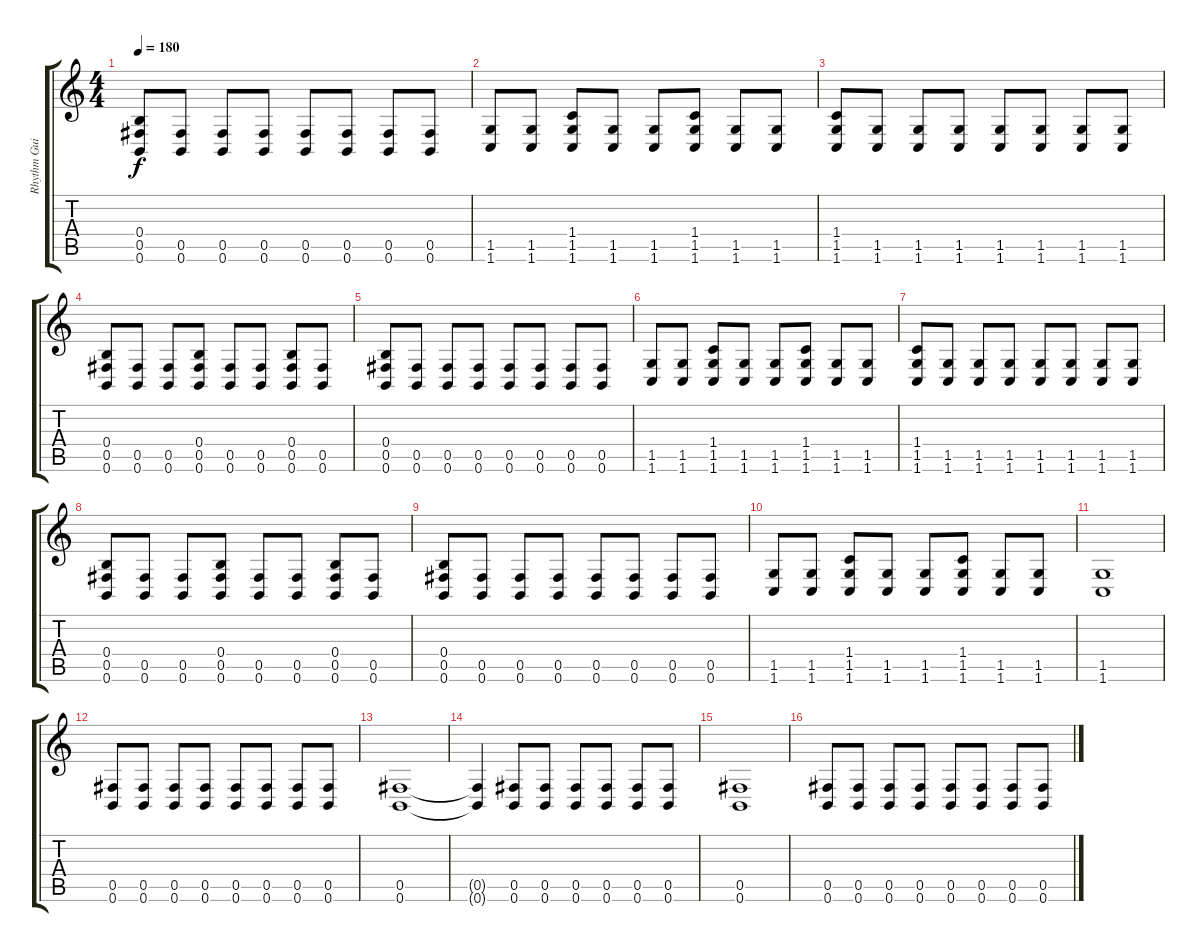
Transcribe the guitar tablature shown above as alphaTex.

\track ("Rhythm Guitar" "Rhythm Gui") {instrument distortionguitar}
\staff {score tabs}
\tuning (Db4 Ab3 E3 B2 Gb2 B1) {hide}
\ts (4 4)
\tempo 180
\clef g2
\ks c
(0.4 0.5 0.6).8{dy f} (0.5 0.6).8 (0.5 0.6).8 (0.5 0.6).8 (0.5 0.6).8 (0.5 0.6).8 (0.5 0.6).8 (0.5 0.6).8 |
(1.5 1.6).8 (1.5 1.6).8 (1.4 1.5 1.6).8 (1.5 1.6).8 (1.5 1.6).8 (1.4 1.5 1.6).8 (1.5 1.6).8 (1.5 1.6).8 |
(1.4 1.5 1.6).8 (1.5 1.6).8 (1.5 1.6).8 (1.5 1.6).8 (1.5 1.6).8 (1.5 1.6).8 (1.5 1.6).8 (1.5 1.6).8 |
(0.4 0.5 0.6).8 (0.5 0.6).8 (0.5 0.6).8 (0.4 0.5 0.6).8 (0.5 0.6).8 (0.5 0.6).8 (0.4 0.5 0.6).8 (0.5 0.6).8 |
(0.4 0.5 0.6).8 (0.5 0.6).8 (0.5 0.6).8 (0.5 0.6).8 (0.5 0.6).8 (0.5 0.6).8 (0.5 0.6).8 (0.5 0.6).8 |
(1.5 1.6).8 (1.5 1.6).8 (1.4 1.5 1.6).8 (1.5 1.6).8 (1.5 1.6).8 (1.4 1.5 1.6).8 (1.5 1.6).8 (1.5 1.6).8 |
(1.4 1.5 1.6).8 (1.5 1.6).8 (1.5 1.6).8 (1.5 1.6).8 (1.5 1.6).8 (1.5 1.6).8 (1.5 1.6).8 (1.5 1.6).8 |
(0.4 0.5 0.6).8 (0.5 0.6).8 (0.5 0.6).8 (0.4 0.5 0.6).8 (0.5 0.6).8 (0.5 0.6).8 (0.4 0.5 0.6).8 (0.5 0.6).8 |
(0.4 0.5 0.6).8 (0.5 0.6).8 (0.5 0.6).8 (0.5 0.6).8 (0.5 0.6).8 (0.5 0.6).8 (0.5 0.6).8 (0.5 0.6).8 |
(1.5 1.6).8 (1.5 1.6).8 (1.4 1.5 1.6).8 (1.5 1.6).8 (1.5 1.6).8 (1.4 1.5 1.6).8 (1.5 1.6).8 (1.5 1.6).8 |
(1.5 1.6).1 |
(0.5 0.6).8 (0.5 0.6).8 (0.5 0.6).8 (0.5 0.6).8 (0.5 0.6).8 (0.5 0.6).8 (0.5 0.6).8 (0.5 0.6).8 |
(0.5 0.6).1 |
(0.5{t} 0.6{t}).4 (0.5 0.6).8 (0.5 0.6).8 (0.5 0.6).8 (0.5 0.6).8 (0.5 0.6).8 (0.5 0.6).8 |
(0.5 0.6).1 |
(0.5 0.6).8 (0.5 0.6).8 (0.5 0.6).8 (0.5 0.6).8 (0.5 0.6).8 (0.5 0.6).8 (0.5 0.6).8 (0.5 0.6).8
